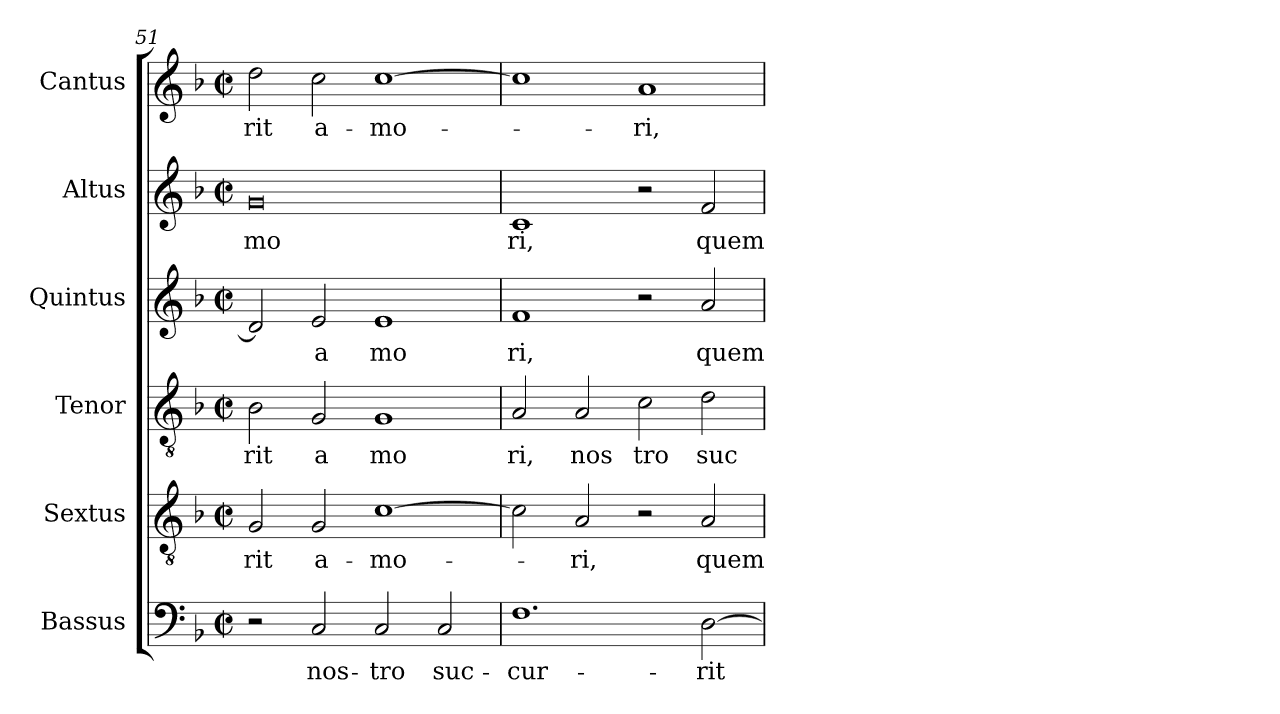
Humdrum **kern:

**kern	**text	**kern	**text	**kern	**text	**kern	**text	**kern	**text	**kern	**text
*part6	*part6	*part5	*part5	*part4	*part4	*part3	*part3	*part2	*part2	*part1	*part1
*staff6	*staff6	*staff5	*staff5	*staff4	*staff4	*staff3	*staff3	*staff2	*staff2	*staff1	*staff1
*I"Bassus	*	*I"Sextus	*	*I"Tenor	*	*I"Quintus	*	*I"Altus	*	*I"Cantus	*
*I'Bassus	*	*I'Sextus	*	*I'Tenor	*	*I'Quintus	*	*I'Altus	*	*I'Cantus	*
!!LO:LB:g=z
*clefF4	*	*clefGv2	*	*clefGv2	*	*clefG2	*	*clefG2	*	*clefG2	*
*k[b-]	*	*k[b-]	*	*k[b-]	*	*k[b-]	*	*k[b-]	*	*k[b-]	*
*F:	*	*F:	*	*F:	*	*F:	*	*F:	*	*F:	*
*M2/2	*	*M2/2	*	*M2/2	*	*M2/2	*	*M2/2	*	*M2/2	*
*met(c|)	*	*met(c|)	*	*met(c|)	*	*met(c|)	*	*met(c|)	*	*met(c|)	*
=51	=51	=51	=51	=51	=51	=51	=51	=51	=51	=51	=51
!	!	!	!LO:LY:b:cj	!	!LO:LY:b:cj	!	!	!	!LO:LY:b:cj	!	!LO:LY:b:cj
2r	.	2G/	-rit	2B-\	rit	2d/]	.	0g	mo	2dd\	rit
!	!LO:LY:b:cj	!	!LO:LY:b:cj	!	!LO:LY:b:cj	!	!LO:LY:b:cj	!	!	!	!LO:LY:b:cj
2C/	nos-	2G/	a-	2G/	a	2e/	a	.	.	2cc\	a-
!	!LO:LY:b:cj	!	!LO:LY:b:cj	!	!LO:LY:b:cj	!	!LO:LY:b:cj	!	!	!	!LO:LY:b:cj
2C/	-tro	[>1c	-mo-	1G	mo	1e	mo	.	.	[>1cc	-mo-
!	!LO:LY:b:cj	!	!	!	!	!	!	!	!	!	!
2C/	suc-	.	.	.	.	.	.	.	.	.	.
=52	=52	=52	=52	=52	=52	=52	=52	=52	=52	=52	=52
!	!LO:LY:b:cj	!	!	!	!LO:LY:b:cj	!	!LO:LY:b:cj	!	!LO:LY:b:cj	!	!
1.F	-cur-	2c\]	.	2A/	ri,	1f	ri,	1c	ri,	1cc]	.
!	!	!	!LO:LY:b:cj	!	!LO:LY:b:cj	!	!	!	!	!	!
.	.	2A/	-ri,	2A/	nos	.	.	.	.	.	.
!	!	!	!	!	!LO:LY:b:cj	!	!	!	!	!	!LO:LY:b:cj
.	.	2r	.	2c\	tro	2r	.	2r	.	1a	-ri,
!	!LO:LY:b:cj	!	!LO:LY:b:cj	!	!LO:LY:b:cj	!	!LO:LY:b:cj	!	!LO:LY:b:cj	!	!
[>2D\	-rit	2A/	quem	2d\	suc	2a/	quem	2f/	quem	.	.
=	=	=	=	=	=	=	=	=	=	=	=
*-	*-	*-	*-	*-	*-	*-	*-	*-	*-	*-	*-
